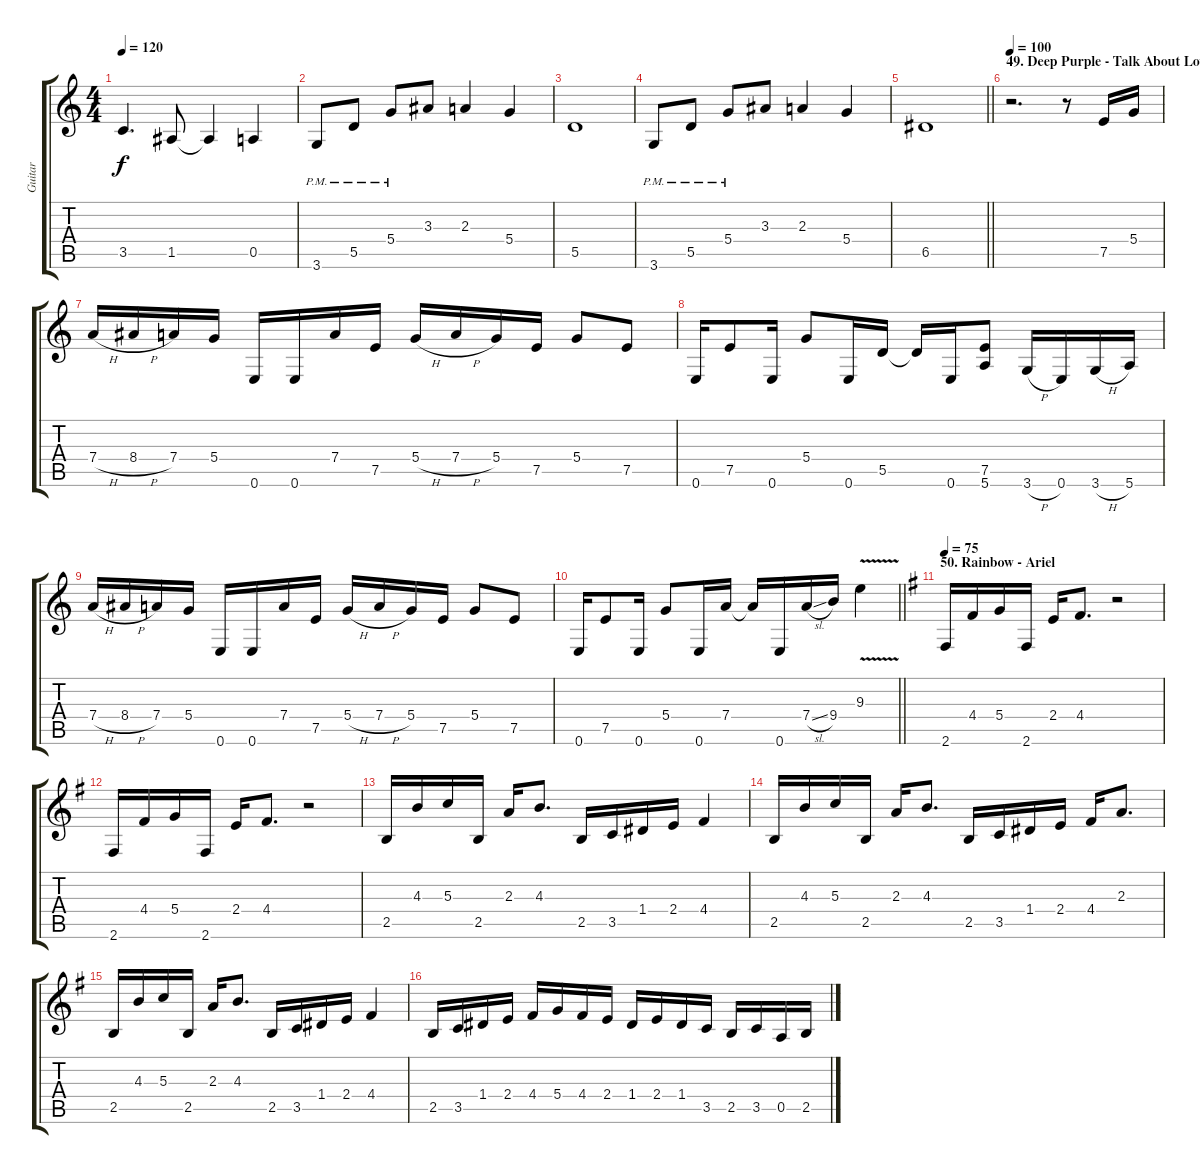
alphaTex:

\track ("Guitar" "Guitar") {instrument overdrivenguitar}
\staff {score tabs}
\tuning (E4 B3 G3 D3 A2 E2) {hide}
\ts (4 4)
\tempo 120
\clef g2
\ks c
3.5.4{d dy f} 1.5.8 1.5{t}.4 0.5.4 |
3.6{pm}.8 5.5{pm}.8 5.4{pm}.8 3.3.8 2.3.4 5.4.4 |
5.5.1 |
3.6{pm}.8 5.5{pm}.8 5.4{pm}.8 3.3.8 2.3.4 5.4.4 |
\barLineRight lightlight
6.5.1 |
\section ("" "49. Deep Purple - Talk About Love")
\tempo 100
r.2{d} r.8 7.5.16 5.4.16 |
7.4{h}.16 8.4{h}.16 7.4.16 5.4.16 0.6.16 0.6.16 7.4.16 7.5.16 5.4{h}.16 7.4{h}.16 5.4.16 7.5.16 5.4.8 7.5.8 |
0.6.16 7.5.8 0.6.16 5.4.8 0.6.16 5.5.16 5.5{t}.16 0.6.16 (7.5 5.6).8 3.6{h}.16 0.6.16 3.6{h}.16 5.6.16 |
7.4{h}.16 8.4{h}.16 7.4.16 5.4.16 0.6.16 0.6.16 7.4.16 7.5.16 5.4{h}.16 7.4{h}.16 5.4.16 7.5.16 5.4.8 7.5.8 |
\barLineRight lightlight
0.6.16 7.5.8 0.6.16 5.4.8 0.6.16 7.4.16 7.4{t}.16 0.6.16 7.4{sl}.16 9.4.16 9.3{v}.4 |
\section ("" "50. Rainbow - Ariel")
\tempo 75
\ks g
2.6.16 4.4.16 5.4.16 2.6.16 2.4.16 4.4.8{d} r.2 |
2.6.16 4.4.16 5.4.16 2.6.16 2.4.16 4.4.8{d} r.2 |
2.5.16 4.3.16 5.3.16 2.5.16 2.3.16 4.3.8{d} 2.5.16 3.5.16 1.4.16 2.4.16 4.4.4 |
2.5.16 4.3.16 5.3.16 2.5.16 2.3.16 4.3.8{d} 2.5.16 3.5.16 1.4.16 2.4.16 4.4.16 2.3.8{d} |
2.5.16 4.3.16 5.3.16 2.5.16 2.3.16 4.3.8{d} 2.5.16 3.5.16 1.4.16 2.4.16 4.4.4 |
2.5.16 3.5.16 1.4.16 2.4.16 4.4.16 5.4.16 4.4.16 2.4.16 1.4.16 2.4.16 1.4.16 3.5.16 2.5.16 3.5.16 0.5.16 2.5.16
